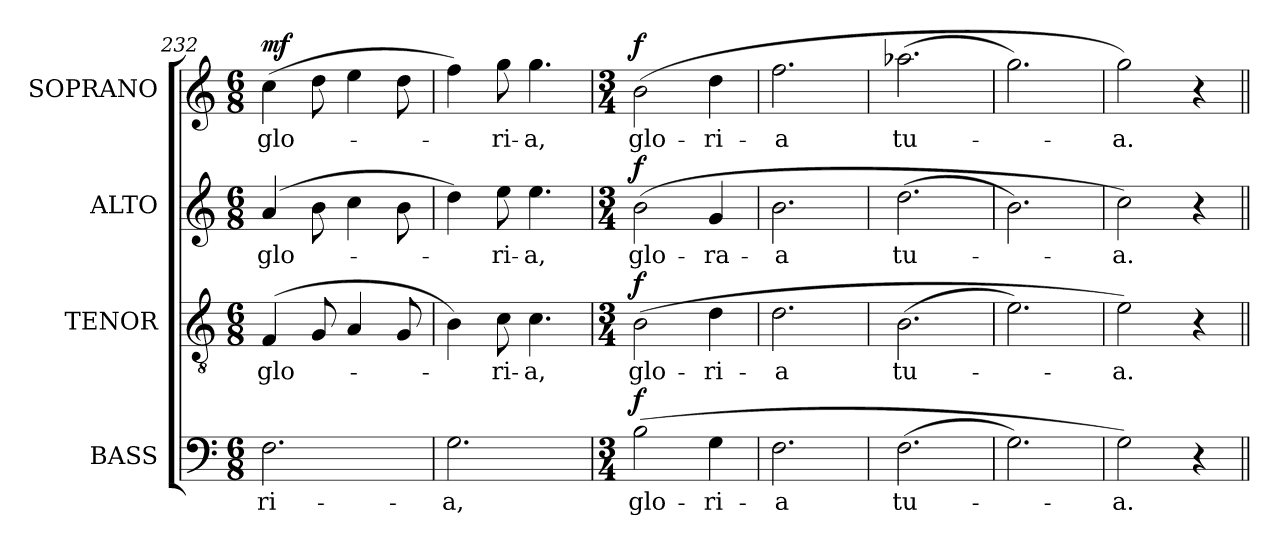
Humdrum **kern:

**kern	**text	**dynam	**kern	**text	**dynam	**kern	**text	**dynam	**kern	**text	**dynam
*part4	*part4	*part4	*part3	*part3	*part3	*part2	*part2	*part2	*part1	*part1	*part1
*staff4	*staff4	*staff4	*staff3	*staff3	*staff3	*staff2	*staff2	*staff2	*staff1	*staff1	*staff1
*I"BASS	*	*	*I"TENOR	*	*	*I"ALTO	*	*	*I"SOPRANO	*	*
*I'B.	*	*	*I'T.	*	*	*I'A.	*	*	*I'S.	*	*
*clefF4	*	*	*clefGv2	*	*	*clefG2	*	*	*clefG2	*	*
*	*	*	*ITrd7c12	*	*	*	*	*	*	*	*
*k[]	*	*	*k[]	*	*	*k[]	*	*	*k[]	*	*
*C:	*	*	*C:	*	*	*C:	*	*	*C:	*	*
*M6/8	*	*	*M6/8	*	*	*M6/8	*	*	*M6/8	*	*
=232	=232	=232	=232	=232	=232	=232	=232	=232	=232	=232	=232
!	!LO:LY:b:color=#000000	!	!	!	!	!	!	!	!	!	!
!	!	!	!	!LO:LY:b:color=#000000	!	!	!	!	!	!	!
!	!	!	!	!	!	!	!LO:LY:b:color=#000000	!	!	!	!
!	!	!	!	!	!	!	!	!	!	!LO:LY:b:color=#000000	!
2.Fi\	-ri-	.	(4FFi/	glo-	.	(4ai/	glo-	.	(4cci\	glo-	mf
.	.	.	8GGi/	.	.	8bi\	.	.	8ddi\	.	.
.	.	.	4AAi/	.	.	4cci\	.	.	4eei\	.	.
.	.	.	8GGi/	.	.	8bi\	.	.	8ddi\	.	.
=233	=233	=233	=233	=233	=233	=233	=233	=233	=233	=233	=233
!	!LO:LY:b:color=#000000	!	!	!	!	!	!	!	!	!	!
2.Gi\	-a,	.	4BBi\)	.	.	4ddi\)	.	.	4ffi\)	.	.
!	!	!	!	!LO:LY:b:color=#000000	!	!	!	!	!	!	!
!	!	!	!	!	!	!	!LO:LY:b:color=#000000	!	!	!	!
!	!	!	!	!	!	!	!	!	!	!LO:LY:b:color=#000000	!
.	.	.	8Ci\	-ri-	.	8eei\	-ri-	.	8ggi\	-ri-	.
!	!	!	!	!LO:LY:b:color=#000000	!	!	!	!	!	!	!
!	!	!	!	!	!	!	!LO:LY:b:color=#000000	!	!	!	!
!	!	!	!	!	!	!	!	!	!	!LO:LY:b:color=#000000	!
.	.	.	4.Ci\	-a,	.	4.eei\	-a,	.	4.ggi\	-a,	.
=234	=234	=234	=234	=234	=234	=234	=234	=234	=234	=234	=234
*M3/4	*	*	*M3/4	*	*	*M3/4	*	*	*M3/4	*	*
!	!LO:LY:b:color=#000000	!	!	!	!	!	!	!	!	!	!
!	!	!	!	!LO:LY:b:color=#000000	!	!	!	!	!	!	!
!	!	!	!	!	!	!	!LO:LY:b:color=#000000	!	!	!	!
!	!	!	!	!	!	!	!	!	!	!LO:LY:b:color=#000000	!
(2Bi\	glo-	f	(2BBi\	glo-	f	(2bi\	glo-	f	(2bi\	glo-	f
!	!LO:LY:b:color=#000000	!	!	!	!	!	!	!	!	!	!
!	!	!	!	!LO:LY:b:color=#000000	!	!	!	!	!	!	!
!	!	!	!	!	!	!	!LO:LY:b:color=#000000	!	!	!	!
!	!	!	!	!	!	!	!	!	!	!LO:LY:b:color=#000000	!
4Gi\	-ri-	.	4Di\	-ri-	.	4gi/	-ra-	.	4ddi\	-ri-	.
=235	=235	=235	=235	=235	=235	=235	=235	=235	=235	=235	=235
!	!LO:LY:b:color=#000000	!	!	!	!	!	!	!	!	!	!
!	!	!	!	!LO:LY:b:color=#000000	!	!	!	!	!	!	!
!	!	!	!	!	!	!	!LO:LY:b:color=#000000	!	!	!	!
!	!	!	!	!	!	!	!	!	!	!LO:LY:b:color=#000000	!
2.Fi\	-a	.	2.Di\	-a	.	2.bi\	-a	.	2.ffi\	-a	.
=236	=236	=236	=236	=236	=236	=236	=236	=236	=236	=236	=236
!	!LO:LY:b:color=#000000	!	!	!	!	!	!	!	!	!	!
!	!	!	!	!LO:LY:b:color=#000000	!	!	!	!	!	!	!
!	!	!	!	!	!	!	!LO:LY:b:color=#000000	!	!	!	!
!	!	!	!	!	!	!	!	!	!	!LO:LY:b:color=#000000	!
(2.Fi\	tu-	.	(2.BBi\	tu-	.	(2.ddi\	tu-	.	(2.aa-Xi\	tu-	.
=237	=237	=237	=237	=237	=237	=237	=237	=237	=237	=237	=237
2.Gi\)	.	.	2.Ei\)	.	.	2.bi\)	.	.	2.ggi\)	.	.
!!LO:LB:g=z
=238	=238	=238	=238	=238	=238	=238	=238	=238	=238	=238	=238
!	!LO:LY:b:color=#000000	!	!	!	!	!	!	!	!	!	!
!	!	!	!	!LO:LY:b:color=#000000	!	!	!	!	!	!	!
!	!	!	!	!	!	!	!LO:LY:b:color=#000000	!	!	!	!
!	!	!	!	!	!	!	!	!	!	!LO:LY:b:color=#000000	!
2Gi\)	-a.	.	2Ei\)	-a.	.	2cci\)	-a.	.	2ggi\)	-a.	.
4r	.	.	4r	.	.	4r	.	.	4r	.	.
=||	=||	=||	=||	=||	=||	=||	=||	=||	=||	=||	=||
*-	*-	*-	*-	*-	*-	*-	*-	*-	*-	*-	*-
